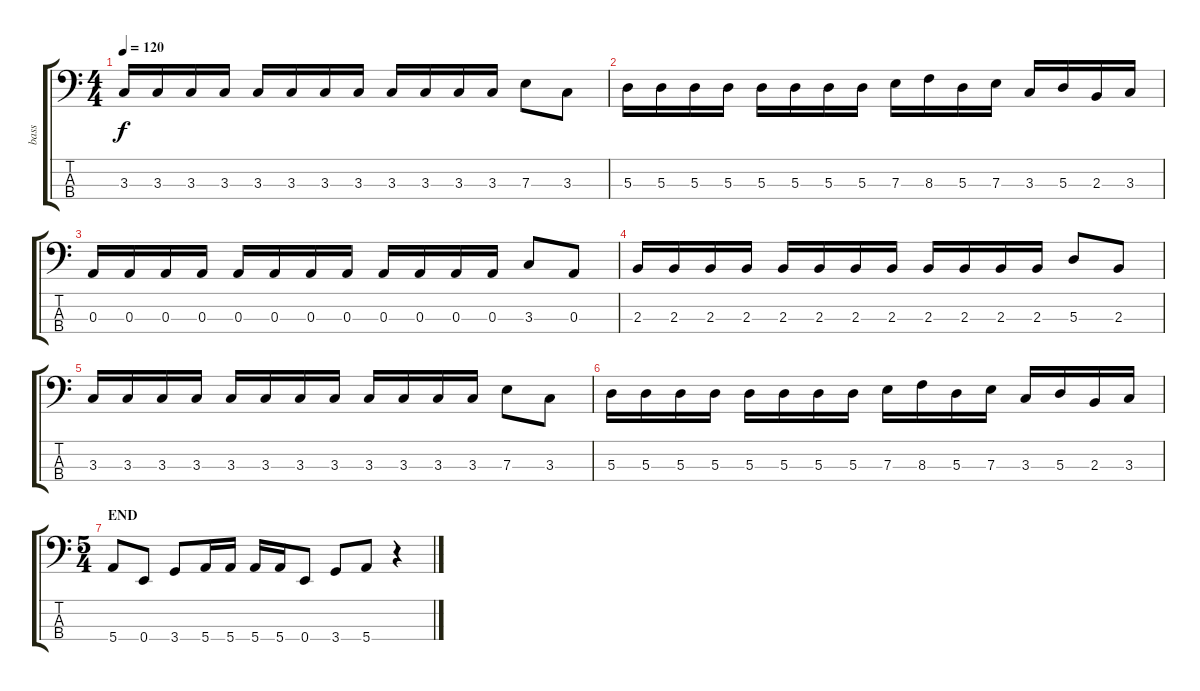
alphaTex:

\track ("bass" "bass") {instrument electricbassfinger}
\staff {score tabs}
\tuning (G2 D2 A1 E1) {hide}
\ts (4 4)
\tempo 120
\clef f4
\ks c
3.3.16{dy f} 3.3.16 3.3.16 3.3.16 3.3.16 3.3.16 3.3.16 3.3.16 3.3.16 3.3.16 3.3.16 3.3.16 7.3.8 3.3.8 |
5.3.16 5.3.16 5.3.16 5.3.16 5.3.16 5.3.16 5.3.16 5.3.16 7.3.16 8.3.16 5.3.16 7.3.16 3.3.16 5.3.16 2.3.16 3.3.16 |
0.3.16 0.3.16 0.3.16 0.3.16 0.3.16 0.3.16 0.3.16 0.3.16 0.3.16 0.3.16 0.3.16 0.3.16 3.3.8 0.3.8 |
2.3.16 2.3.16 2.3.16 2.3.16 2.3.16 2.3.16 2.3.16 2.3.16 2.3.16 2.3.16 2.3.16 2.3.16 5.3.8 2.3.8 |
3.3.16 3.3.16 3.3.16 3.3.16 3.3.16 3.3.16 3.3.16 3.3.16 3.3.16 3.3.16 3.3.16 3.3.16 7.3.8 3.3.8 |
5.3.16 5.3.16 5.3.16 5.3.16 5.3.16 5.3.16 5.3.16 5.3.16 7.3.16 8.3.16 5.3.16 7.3.16 3.3.16 5.3.16 2.3.16 3.3.16 |
\ts (5 4)
\section ("" "END")
5.4.8 0.4.8 3.4.8 5.4.16 5.4.16 5.4.16 5.4.16 0.4.8 3.4.8 5.4.8 r.4
